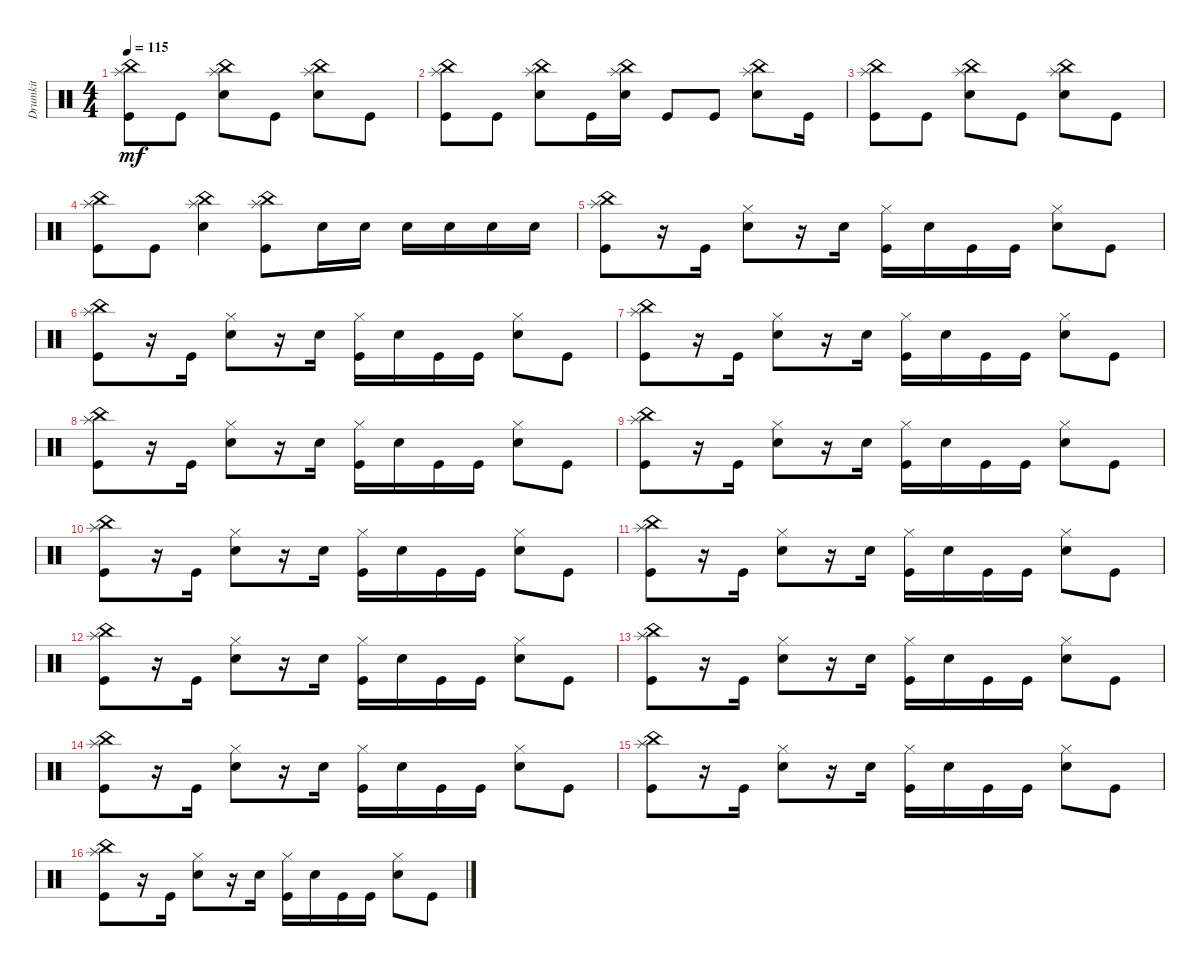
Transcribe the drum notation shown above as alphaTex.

\track ("Drumkit" "Drumkit") {instrument percussion}
\staff {score}
\articulation defaults
\ts (4 4)
\tempo 115
\clef neutral
\ks c
("Kick (hit)" "Splash (hit)" "China (hit)").8{dy mf} "Kick (hit)".8 ("Snare (hit) 2" "Splash (hit)" "China (hit)").8 "Kick (hit)".8 ("Snare (hit) 2" "Splash (hit)" "China (hit)").8 "Kick (hit)".8 |
("Kick (hit)" "Splash (hit)" "China (hit)").8 "Kick (hit)".8 ("Snare (hit) 2" "Splash (hit)" "China (hit)").8 "Kick (hit)".16 ("Snare (hit) 2" "Splash (hit)" "China (hit)").16 "Kick (hit)".8 "Kick (hit)".8 ("Snare (hit) 2" "Splash (hit)" "China (hit)").8 "Kick (hit)".16 |
("Kick (hit)" "Splash (hit)" "China (hit)").8 "Kick (hit)".8 ("Snare (hit) 2" "Splash (hit)" "China (hit)").8 "Kick (hit)".8 ("Snare (hit) 2" "Splash (hit)" "China (hit)").8 "Kick (hit)".8 |
("Kick (hit)" "Splash (hit)" "China (hit)").8 "Kick (hit)".8 ("Splash (hit)" "China (hit)" "Snare (hit) 2").4 ("Kick (hit)" "Splash (hit)" "China (hit)").8 "Snare (hit) 2".16 "Snare (hit) 2".16 "Snare (hit) 2".16 "Snare (hit) 2".16 "Snare (hit) 2".16 "Snare (hit) 2".16 |
("Kick (hit)" "Splash (hit)" "China (hit)").8 r.16 "Kick (hit)".16 ("Snare (hit) 2" "Hi-Hat (closed)").8 r.16 "Snare (hit) 2".16 ("Kick (hit)" "Hi-Hat (closed)").16 "Snare (hit) 2".16 "Kick (hit)".16 "Kick (hit)".16 ("Snare (hit) 2" "Hi-Hat (closed)").8 "Kick (hit)".8 |
("Kick (hit)" "Splash (hit)" "China (hit)").8 r.16 "Kick (hit)".16 ("Snare (hit) 2" "Hi-Hat (closed)").8 r.16 "Snare (hit) 2".16 ("Kick (hit)" "Hi-Hat (closed)").16 "Snare (hit) 2".16 "Kick (hit)".16 "Kick (hit)".16 ("Snare (hit) 2" "Hi-Hat (closed)").8 "Kick (hit)".8 |
("Kick (hit)" "Splash (hit)" "China (hit)").8 r.16 "Kick (hit)".16 ("Snare (hit) 2" "Hi-Hat (closed)").8 r.16 "Snare (hit) 2".16 ("Kick (hit)" "Hi-Hat (closed)").16 "Snare (hit) 2".16 "Kick (hit)".16 "Kick (hit)".16 ("Snare (hit) 2" "Hi-Hat (closed)").8 "Kick (hit)".8 |
("Kick (hit)" "Splash (hit)" "China (hit)").8 r.16 "Kick (hit)".16 ("Snare (hit) 2" "Hi-Hat (closed)").8 r.16 "Snare (hit) 2".16 ("Kick (hit)" "Hi-Hat (closed)").16 "Snare (hit) 2".16 "Kick (hit)".16 "Kick (hit)".16 ("Snare (hit) 2" "Hi-Hat (closed)").8 "Kick (hit)".8 |
("Kick (hit)" "Splash (hit)" "China (hit)").8 r.16 "Kick (hit)".16 ("Snare (hit) 2" "Hi-Hat (closed)").8 r.16 "Snare (hit) 2".16 ("Kick (hit)" "Hi-Hat (closed)").16 "Snare (hit) 2".16 "Kick (hit)".16 "Kick (hit)".16 ("Snare (hit) 2" "Hi-Hat (closed)").8 "Kick (hit)".8 |
("Kick (hit)" "Splash (hit)" "China (hit)").8 r.16 "Kick (hit)".16 ("Snare (hit) 2" "Hi-Hat (closed)").8 r.16 "Snare (hit) 2".16 ("Kick (hit)" "Hi-Hat (closed)").16 "Snare (hit) 2".16 "Kick (hit)".16 "Kick (hit)".16 ("Snare (hit) 2" "Hi-Hat (closed)").8 "Kick (hit)".8 |
("Kick (hit)" "Splash (hit)" "China (hit)").8 r.16 "Kick (hit)".16 ("Snare (hit) 2" "Hi-Hat (closed)").8 r.16 "Snare (hit) 2".16 ("Kick (hit)" "Hi-Hat (closed)").16 "Snare (hit) 2".16 "Kick (hit)".16 "Kick (hit)".16 ("Snare (hit) 2" "Hi-Hat (closed)").8 "Kick (hit)".8 |
("Kick (hit)" "Splash (hit)" "China (hit)").8 r.16 "Kick (hit)".16 ("Snare (hit) 2" "Hi-Hat (closed)").8 r.16 "Snare (hit) 2".16 ("Kick (hit)" "Hi-Hat (closed)").16 "Snare (hit) 2".16 "Kick (hit)".16 "Kick (hit)".16 ("Snare (hit) 2" "Hi-Hat (closed)").8 "Kick (hit)".8 |
("Kick (hit)" "Splash (hit)" "China (hit)").8 r.16 "Kick (hit)".16 ("Snare (hit) 2" "Hi-Hat (closed)").8 r.16 "Snare (hit) 2".16 ("Kick (hit)" "Hi-Hat (closed)").16 "Snare (hit) 2".16 "Kick (hit)".16 "Kick (hit)".16 ("Snare (hit) 2" "Hi-Hat (closed)").8 "Kick (hit)".8 |
("Kick (hit)" "Splash (hit)" "China (hit)").8 r.16 "Kick (hit)".16 ("Snare (hit) 2" "Hi-Hat (closed)").8 r.16 "Snare (hit) 2".16 ("Kick (hit)" "Hi-Hat (closed)").16 "Snare (hit) 2".16 "Kick (hit)".16 "Kick (hit)".16 ("Snare (hit) 2" "Hi-Hat (closed)").8 "Kick (hit)".8 |
("Kick (hit)" "Splash (hit)" "China (hit)").8 r.16 "Kick (hit)".16 ("Snare (hit) 2" "Hi-Hat (closed)").8 r.16 "Snare (hit) 2".16 ("Kick (hit)" "Hi-Hat (closed)").16 "Snare (hit) 2".16 "Kick (hit)".16 "Kick (hit)".16 ("Snare (hit) 2" "Hi-Hat (closed)").8 "Kick (hit)".8 |
("Kick (hit)" "Splash (hit)" "China (hit)").8 r.16 "Kick (hit)".16 ("Snare (hit) 2" "Hi-Hat (closed)").8 r.16 "Snare (hit) 2".16 ("Kick (hit)" "Hi-Hat (closed)").16 "Snare (hit) 2".16 "Kick (hit)".16 "Kick (hit)".16 ("Snare (hit) 2" "Hi-Hat (closed)").8 "Kick (hit)".8
